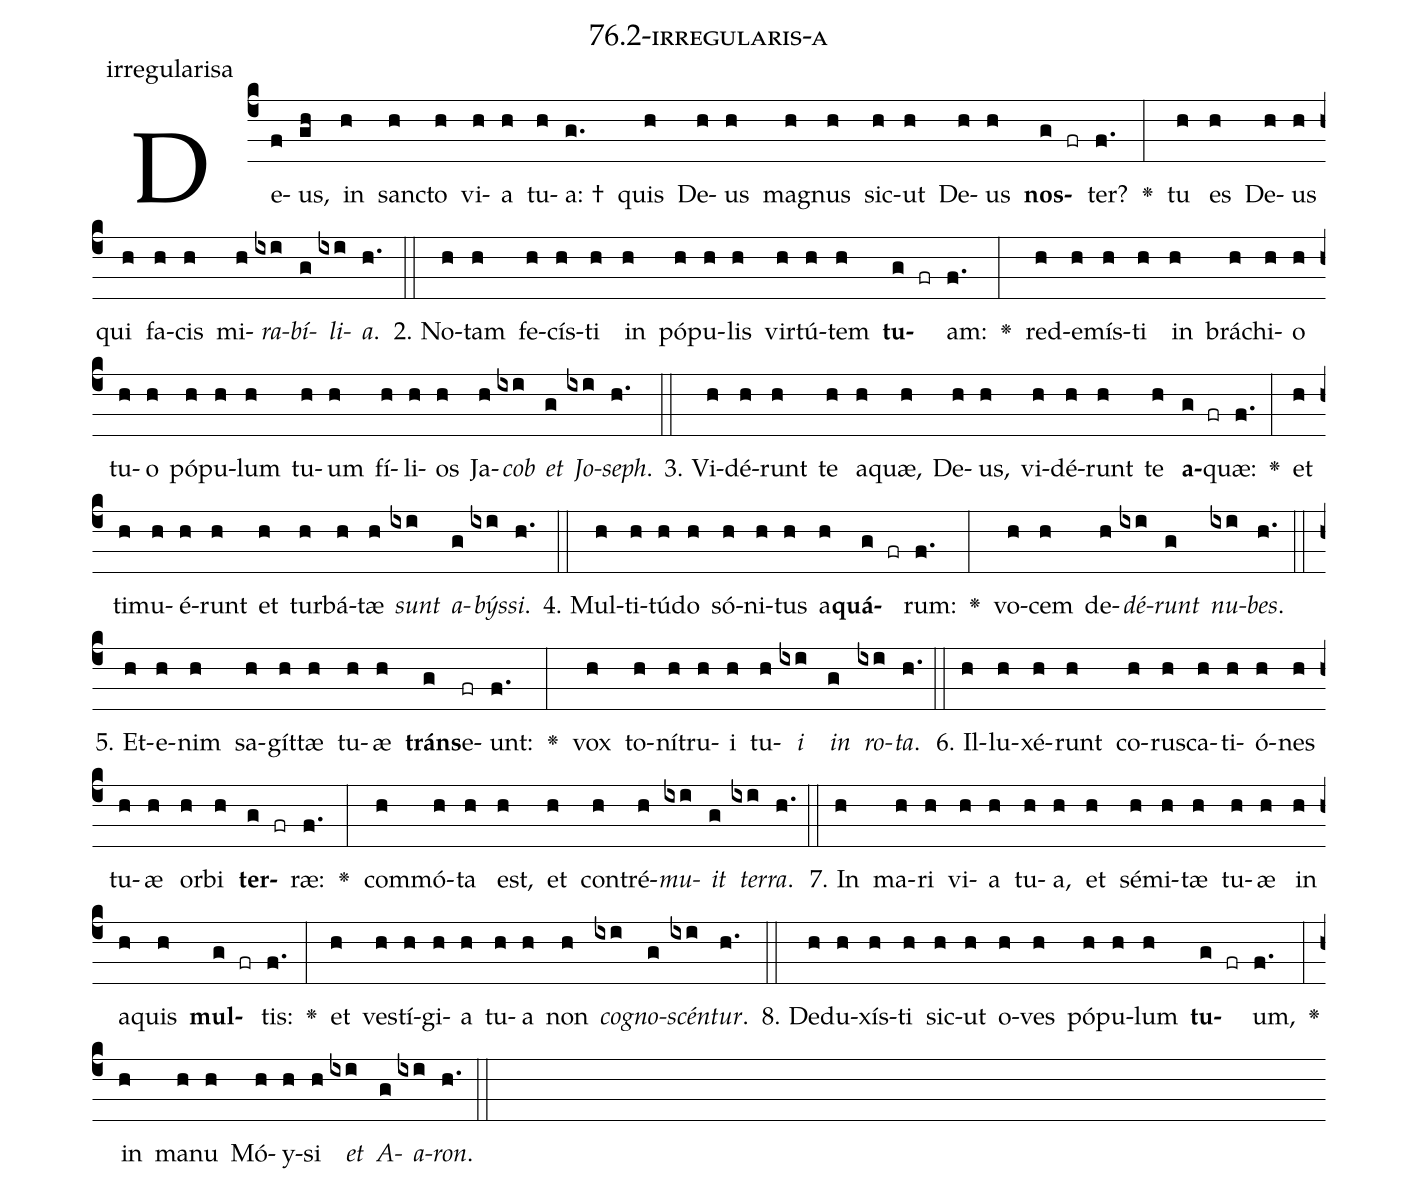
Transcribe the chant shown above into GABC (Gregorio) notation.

name: 76.2-irregularis-a;
annotation: irregularisa;
%%
(c4)De(f)us,(gh) in(h) sanc(h)to(h) vi(h)a(h) tu(h)a: †(g.) quis(h) De(h)us(h) ma(h)gnus(h) sic(h)ut(h) De(h)us(h) <b>nos</b>(g fr)ter?(f.) <v>\greheightstar</v>(:) tu(h) es(h) De(h)us(h) qui(h) fa(h)cis(h) mi(h)<i>ra</i>(ixi)<i>bí</i>(g)<i>li</i>(ixi)<i>a</i>.(h.) (::)
2. No(h)tam(h) fe(h)cís(h)ti(h) in(h) pó(h)pu(h)lis(h) vir(h)tú(h)tem(h) <b>tu</b>(g fr)am:(f.) <v>\greheightstar</v>(:) red(h)e(h)mís(h)ti(h) in(h) brá(h)chi(h)o(h) tu(h)o(h) pó(h)pu(h)lum(h) tu(h)um(h) fí(h)li(h)os(h) Ja(h)<i>cob</i>(ixi) <i>et</i>(g) <i>Jo</i>(ixi)<i>seph</i>.(h.) (::)
3. Vi(h)dé(h)runt(h) te(h) a(h)quæ,(h) De(h)us,(h) vi(h)dé(h)runt(h) te(h) <b>a</b>(g fr)quæ:(f.) <v>\greheightstar</v>(:) et(h) ti(h)mu(h)é(h)runt(h) et(h) tur(h)bá(h)tæ(h) <i>sunt</i>(ixi) <i>a</i>(g)<i>býs</i>(ixi)<i>si</i>.(h.) (::)
4. Mul(h)ti(h)tú(h)do(h) só(h)ni(h)tus(h) a(h)<b>quá</b>(g fr)rum:(f.) <v>\greheightstar</v>(:) vo(h)cem(h) de(h)<i>dé</i>(ixi)<i>runt</i>(g) <i>nu</i>(ixi)<i>bes</i>.(h.) (::)
5. Et(h)e(h)nim(h) sa(h)gít(h)tæ(h) tu(h)æ(h) <b>tráns</b>(g)e(fr)unt:(f.) <v>\greheightstar</v>(:) vox(h) to(h)ní(h)tru(h)i(h) tu(h)<i>i</i>(ixi) <i>in</i>(g) <i>ro</i>(ixi)<i>ta</i>.(h.) (::)
6. Il(h)lu(h)xé(h)runt(h) co(h)rus(h)ca(h)ti(h)ó(h)nes(h) tu(h)æ(h) or(h)bi(h) <b>ter</b>(g fr)ræ:(f.) <v>\greheightstar</v>(:) com(h)mó(h)ta(h) est,(h) et(h) con(h)tré(h)<i>mu</i>(ixi)<i>it</i>(g) <i>ter</i>(ixi)<i>ra</i>.(h.) (::)
7. In(h) ma(h)ri(h) vi(h)a(h) tu(h)a,(h) et(h) sé(h)mi(h)tæ(h) tu(h)æ(h) in(h) a(h)quis(h) <b>mul</b>(g fr)tis:(f.) <v>\greheightstar</v>(:) et(h) ves(h)tí(h)gi(h)a(h) tu(h)a(h) non(h) <i>co</i>(ixi)<i>gno</i>(g)<i>scén</i>(ixi)<i>tur</i>.(h.) (::)
8. De(h)du(h)xís(h)ti(h) sic(h)ut(h) o(h)ves(h) pó(h)pu(h)lum(h) <b>tu</b>(g fr)um,(f.) <v>\greheightstar</v>(:) in(h) ma(h)nu(h) Mó(h)y(h)si(h) <i>et</i>(ixi) <i>A</i>(g)<i>a</i>(ixi)<i>ron</i>.(h.) (::)
